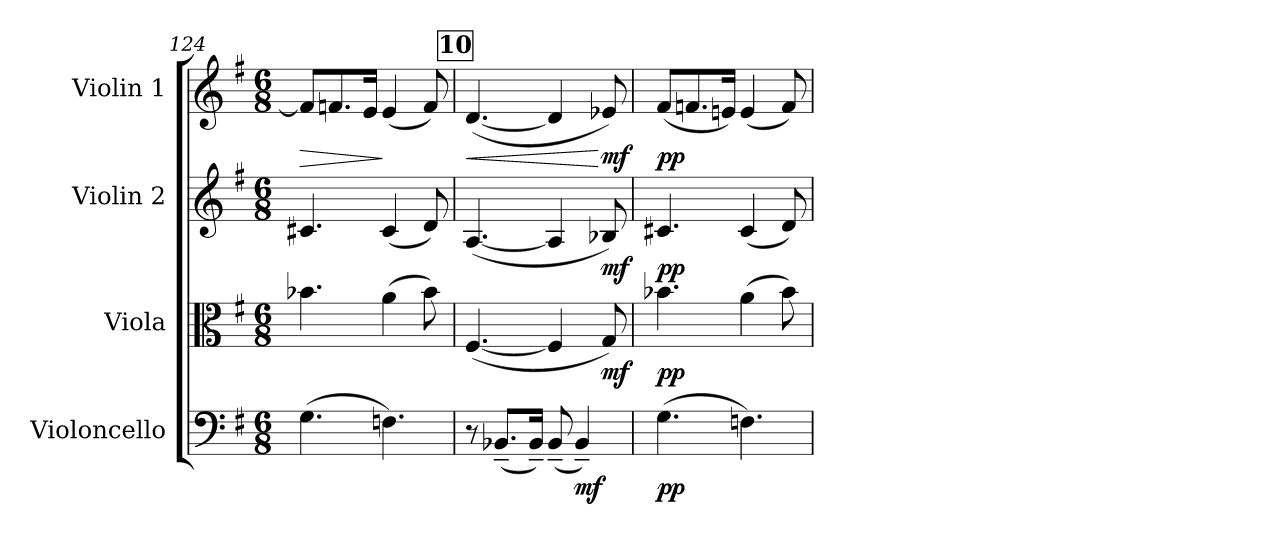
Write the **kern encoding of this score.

**kern	**dynam	**kern	**dynam	**kern	**dynam	**kern	**dynam
*part4	*part4	*part3	*part3	*part2	*part2	*part1	*part1
*staff4	*staff4	*staff3	*staff3	*staff2	*staff2	*staff1	*staff1
*I"Violoncello	*	*I"Viola	*	*I"Violin 2	*	*I"Violin 1	*
*I'Vc	*	*I'Vla	*	*I'Vln	*	*I'Vln	*
*clefF4	*	*clefC3	*	*clefG2	*	*clefG2	*
*k[f#]	*	*k[f#]	*	*k[f#]	*	*k[f#]	*
*M6/8	*	*M6/8	*	*M6/8	*	*M6/8	*
=124	=124	=124	=124	=124	=124	=124	=124
!	!	!	!	!	!	!	!LO:HP:b
(4.G\	.	4.b-X\	.	4.c#X/	.	8f#/L]	>
.	.	.	.	.	.	8.fn/	.
.	.	.	.	.	.	16e/Jk	.
4.Fn\)	.	(4a\	.	(4c#/	.	(4e/	]
.	.	8b-\)	.	8d/)	.	8f/)	.
!!LO:REH:place=s1:a:B:cj:fs=14:t=10
=125	=125	=125	=125	=125	=125	=125	=125
!	!	!	!	!	!	!	!LO:HP:b
8r	.	([4.F#i/	.	([4.A/	.	([4.d/	<
(8.BB-X~/L	.	.	.	.	.	.	.
16BB-~/Jk)	.	.	.	.	.	.	.
(8BB-~/	.	4F#/]	.	4A/]	.	4d/]	.
!	!LO:DY:b	!	!	!	!	!	!
4BB-~/)	mf	.	.	.	.	.	.
!	!	!	!LO:DY:b	!	!LO:DY:b	!	!LO:DY:n=1:b
.	.	8G/)	mf	8B-X/)	mf	8e-X/)	[ mf
!!LO:LB:g=z
=126	=126	=126	=126	=126	=126	=126	=126
!	!LO:DY:b	!	!LO:DY:b	!	!LO:DY:b	!	!LO:DY:b
(4.G\	pp	4.b-X\	pp	4.c#X/	pp	(8f#/L	pp
.	.	.	.	.	.	8.fn/	.
.	.	.	.	.	.	16en/Jk)	.
4.Fn\)	.	(4a\	.	(4c#/	.	(4e/	.
.	.	8b-\)	.	8d/)	.	8f/)	.
=	=	=	=	=	=	=	=
*-	*-	*-	*-	*-	*-	*-	*-
